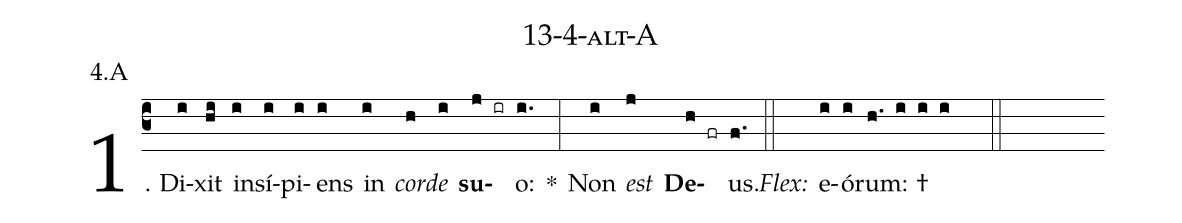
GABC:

name: 13-4-alt-A;
annotation: 4.A;
%%
(c3)1. Di(i)xit(hi) in(i)sí(i)pi(i)ens(i) in(i) <i>cor</i>(h)<i>de</i>(i) <b>su</b>(j ir)o:(i.) *(:) Non(i) <i>est</i>(j) <b>De</b>(h fr)us.(f.) (::)
<i>Flex:</i>()  e(i)ó(i)rum: †(h. i i i  ::)
